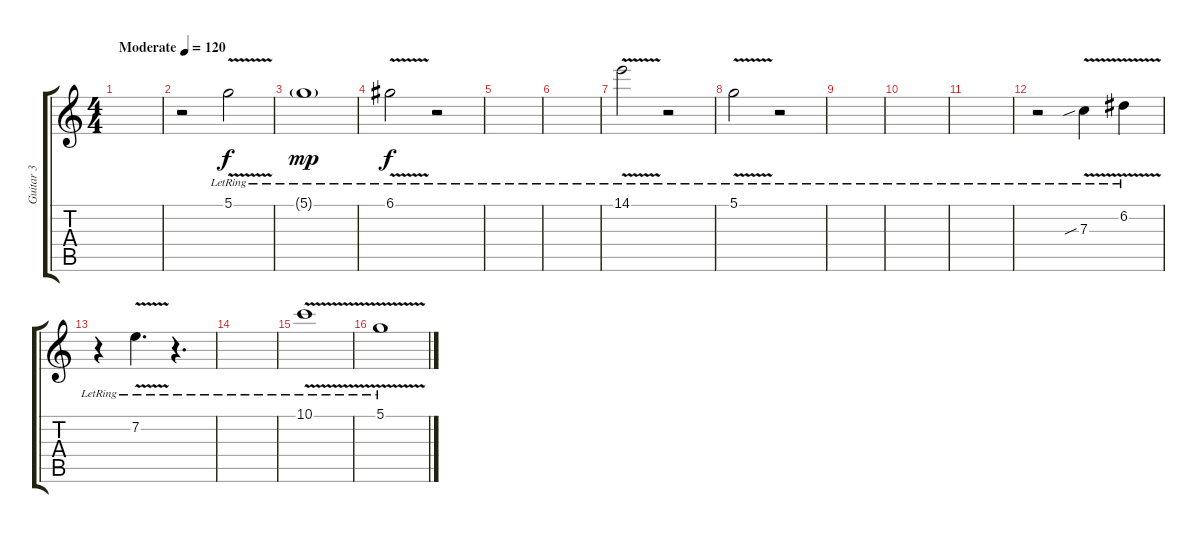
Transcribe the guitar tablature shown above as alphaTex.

\track ("Guitar 3" "Guitar 3") {instrument electricguitarjazz}
\staff {score tabs}
\tuning (D4 A3 F3 C3 G2 C2) {hide}
\ts (4 4)
\tempo (120 "Moderate")
\clef g2
\ks c
|
r.2 5.1{v lr}.2{instrument electricguitarjazz} |
5.1{g lr}.1{dy mp} |
6.1{v lr}.2{dy f} r.2 |
|
|
14.1{v lr}.2 r.2 |
5.1{v lr}.2 r.2 |
|
|
|
r.2 7.3{v sib lr}.4 6.2{v lr}.4 |
r.4 7.2{v lr}.4{d} r.4{d} |
|
10.1{v lr}.1 |
5.1{v lr}.1
